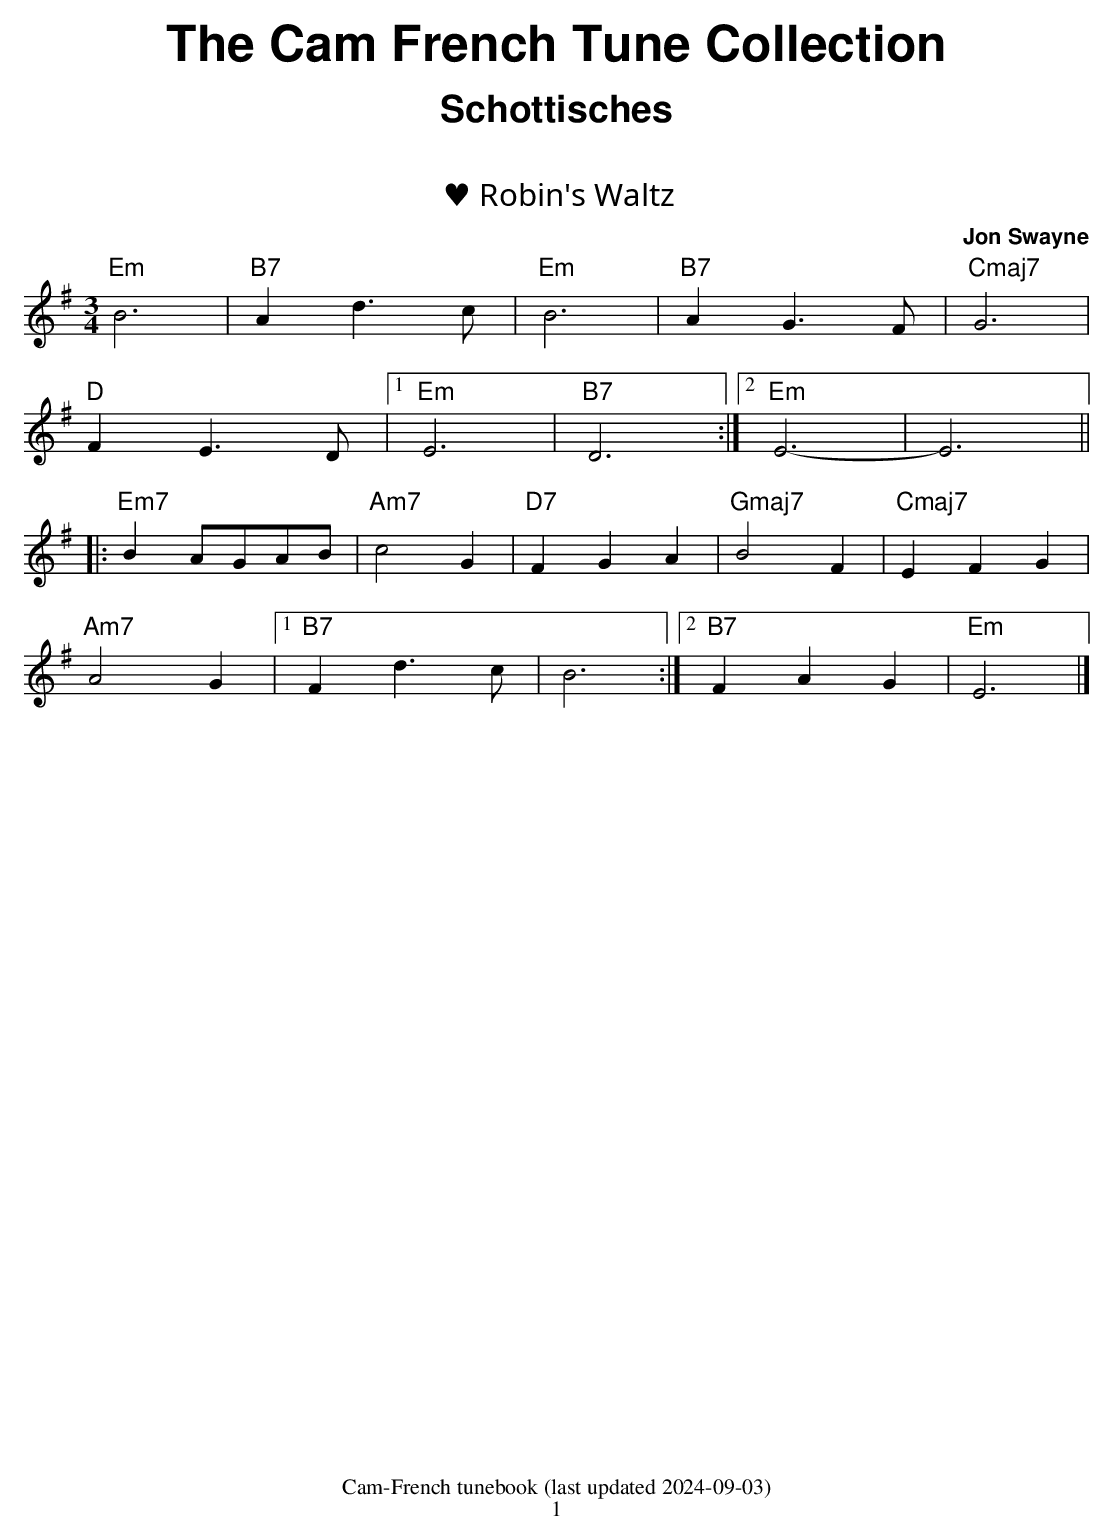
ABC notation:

X:1
T:♥ Robin's Waltz
C:Jon Swayne
M:3/4
L:1/4
K:Em
"Em"B3|"B7"Ad3/2c/|"Em"B3|"B7"AG3/2F/|"Cmaj7"G3|
"D"FE3/2D/|1"Em"E3|"B7"D3:|2"Em"E3-|E3||
|:"Em7"BA/G/A/B/|"Am7"c2G|"D7"FGA|"Gmaj7"B2F|"Cmaj7"EFG|
"Am7"A2G|1"B7"Fd3/2c/|B3:|2"B7"FAG|"Em"E3|]
